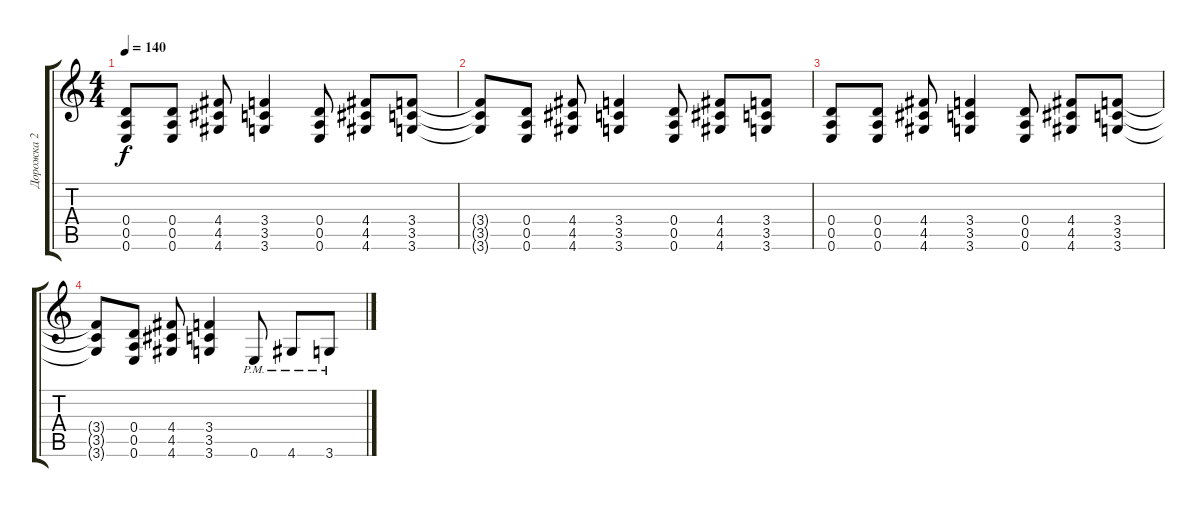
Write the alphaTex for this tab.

\track ("Дорожка 2" "Дорожка 2") {instrument distortionguitar}
\staff {score tabs}
\tuning (E4 B3 G3 D3 A2 E2) {hide}
\ts (4 4)
\tempo 140
\clef g2
\ks c
(0.4 0.5 0.6).8{dy f} (0.4 0.5 0.6).8 (4.4 4.5 4.6).8 (3.4 3.5 3.6).4 (0.4 0.5 0.6).8 (4.4 4.5 4.6).8 (3.4 3.5 3.6).8 |
(3.4{t} 3.5{t} 3.6{t}).8 (0.4 0.5 0.6).8 (4.4 4.5 4.6).8 (3.4 3.5 3.6).4 (0.4 0.5 0.6).8 (4.4 4.5 4.6).8 (3.4 3.5 3.6).8 |
(0.4 0.5 0.6).8 (0.4 0.5 0.6).8 (4.4 4.5 4.6).8 (3.4 3.5 3.6).4 (0.4 0.5 0.6).8 (4.4 4.5 4.6).8 (3.4 3.5 3.6).8 |
(3.4{t} 3.5{t} 3.6{t}).8 (0.4 0.5 0.6).8 (4.4 4.5 4.6).8 (3.4 3.5 3.6).4 0.6{pm}.8 4.6{pm}.8 3.6{pm}.8
